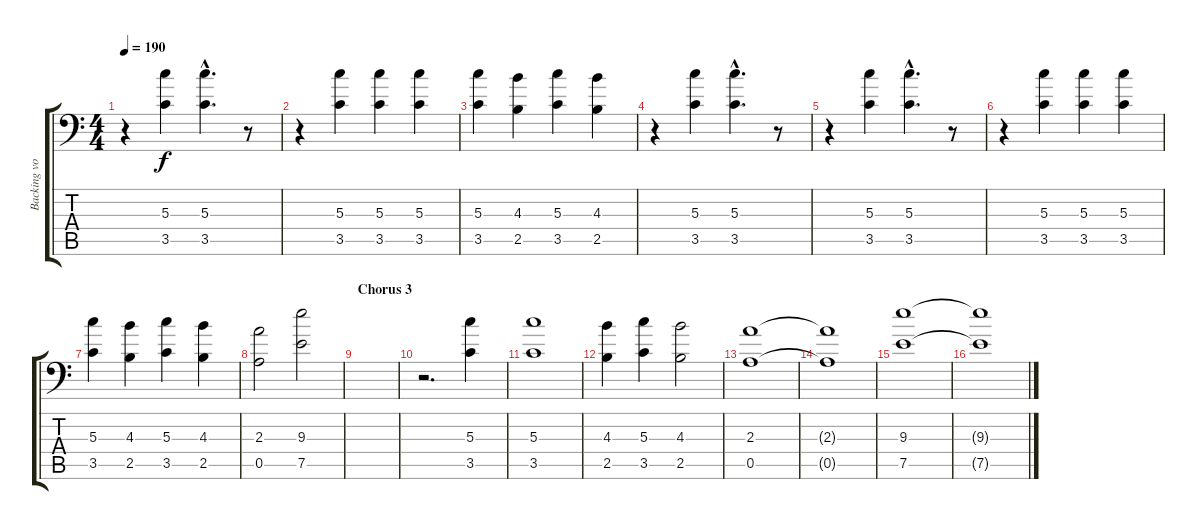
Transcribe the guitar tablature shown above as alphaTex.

\track ("Backing vocals" "Backing vo") {instrument overdrivenguitar}
\staff {score tabs}
\tuning (E4 B3 G3 D3 A2 A1) {hide}
\ts (4 4)
\tempo 190
\clef f4
\ks c
r.4{dy f} (5.3 3.5).4 (5.3{hac} 3.5{hac}).4{d} r.8 |
r.4 (5.3 3.5).4 (5.3 3.5).4 (5.3 3.5).4 |
(5.3 3.5).4 (4.3 2.5).4 (5.3 3.5).4 (4.3 2.5).4 |
r.4 (5.3 3.5).4 (5.3{hac} 3.5{hac}).4{d} r.8 |
r.4 (5.3 3.5).4 (5.3{hac} 3.5{hac}).4{d} r.8 |
r.4 (5.3 3.5).4 (5.3 3.5).4 (5.3 3.5).4 |
(5.3 3.5).4 (4.3 2.5).4 (5.3 3.5).4 (4.3 2.5).4 |
(2.3 0.5).2 (9.3 7.5).2 |
\section ("" "Chorus 3")
|
r.2{d} (5.3 3.5).4 |
(5.3 3.5).1 |
(4.3 2.5).4 (5.3 3.5).4 (4.3 2.5).2 |
(2.3 0.5).1 |
(2.3{t} 0.5{t}).1 |
(9.3 7.5).1 |
(9.3{t} 7.5{t}).1
